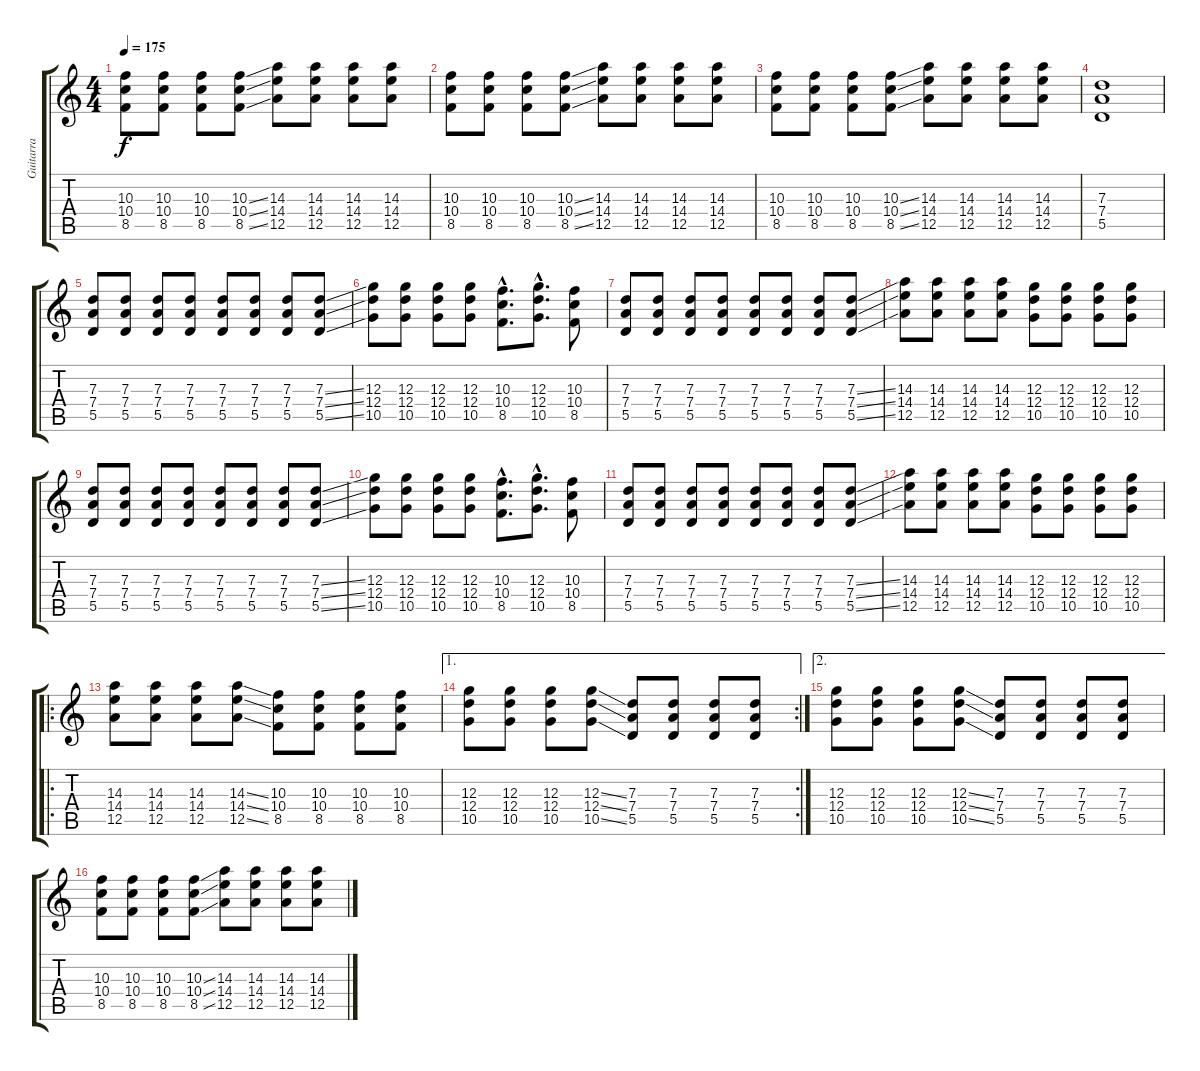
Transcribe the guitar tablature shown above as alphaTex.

\track ("Guitarra" "Guitarra") {instrument distortionguitar}
\staff {score tabs}
\tuning (E4 B3 G3 D3 A2 E2) {hide}
\ts (4 4)
\tempo 175
\clef g2
\ks c
(10.3 10.4 8.5).8{dy f} (10.3 10.4 8.5).8 (10.3 10.4 8.5).8 (10.3{ss} 10.4{ss} 8.5{ss}).8 (14.3 14.4 12.5).8 (14.3 14.4 12.5).8 (14.3 14.4 12.5).8 (14.3 14.4 12.5).8 |
(10.3 10.4 8.5).8 (10.3 10.4 8.5).8 (10.3 10.4 8.5).8 (10.3{ss} 10.4{ss} 8.5{ss}).8 (14.3 14.4 12.5).8 (14.3 14.4 12.5).8 (14.3 14.4 12.5).8 (14.3 14.4 12.5).8 |
(10.3 10.4 8.5).8 (10.3 10.4 8.5).8 (10.3 10.4 8.5).8 (10.3{ss} 10.4{ss} 8.5{ss}).8 (14.3 14.4 12.5).8 (14.3 14.4 12.5).8 (14.3 14.4 12.5).8 (14.3 14.4 12.5).8 |
(7.3 7.4 5.5).1 |
(7.3 7.4 5.5).8 (7.3 7.4 5.5).8 (7.3 7.4 5.5).8 (7.3 7.4 5.5).8 (7.3 7.4 5.5).8 (7.3 7.4 5.5).8 (7.3 7.4 5.5).8 (7.3{ss} 7.4{ss} 5.5{ss}).8 |
(12.3 12.4 10.5).8 (12.3 12.4 10.5).8 (12.3 12.4 10.5).8 (12.3 12.4 10.5).8 (10.3{hac} 10.4{hac} 8.5{hac}).8{d} (12.3{hac} 12.4{hac} 10.5{hac}).8{d} (10.3 10.4 8.5).8 |
(7.3 7.4 5.5).8 (7.3 7.4 5.5).8 (7.3 7.4 5.5).8 (7.3 7.4 5.5).8 (7.3 7.4 5.5).8 (7.3 7.4 5.5).8 (7.3 7.4 5.5).8 (7.3{ss} 7.4{ss} 5.5{ss}).8 |
(14.3 14.4 12.5).8 (14.3 14.4 12.5).8 (14.3 14.4 12.5).8 (14.3 14.4 12.5).8 (12.3 12.4 10.5).8 (12.3 12.4 10.5).8 (12.3 12.4 10.5).8 (12.3 12.4 10.5).8 |
(7.3 7.4 5.5).8 (7.3 7.4 5.5).8 (7.3 7.4 5.5).8 (7.3 7.4 5.5).8 (7.3 7.4 5.5).8 (7.3 7.4 5.5).8 (7.3 7.4 5.5).8 (7.3{ss} 7.4{ss} 5.5{ss}).8 |
(12.3 12.4 10.5).8 (12.3 12.4 10.5).8 (12.3 12.4 10.5).8 (12.3 12.4 10.5).8 (10.3{hac} 10.4{hac} 8.5{hac}).8{d} (12.3{hac} 12.4{hac} 10.5{hac}).8{d} (10.3 10.4 8.5).8 |
(7.3 7.4 5.5).8 (7.3 7.4 5.5).8 (7.3 7.4 5.5).8 (7.3 7.4 5.5).8 (7.3 7.4 5.5).8 (7.3 7.4 5.5).8 (7.3 7.4 5.5).8 (7.3{ss} 7.4{ss} 5.5{ss}).8 |
(14.3 14.4 12.5).8 (14.3 14.4 12.5).8 (14.3 14.4 12.5).8 (14.3 14.4 12.5).8 (12.3 12.4 10.5).8 (12.3 12.4 10.5).8 (12.3 12.4 10.5).8 (12.3 12.4 10.5).8 |
\ro
(14.3 14.4 12.5).8 (14.3 14.4 12.5).8 (14.3 14.4 12.5).8 (14.3{ss} 14.4{ss} 12.5{ss}).8 (10.3 10.4 8.5).8 (10.3 10.4 8.5).8 (10.3 10.4 8.5).8 (10.3 10.4 8.5).8 |
\ae 1
\rc 2
(12.3 12.4 10.5).8 (12.3 12.4 10.5).8 (12.3 12.4 10.5).8 (12.3{ss} 12.4{ss} 10.5{ss}).8 (7.3 7.4 5.5).8 (7.3 7.4 5.5).8 (7.3 7.4 5.5).8 (7.3 7.4 5.5).8 |
\ae 2
(12.3 12.4 10.5).8 (12.3 12.4 10.5).8 (12.3 12.4 10.5).8 (12.3{ss} 12.4{ss} 10.5{ss}).8 (7.3 7.4 5.5).8 (7.3 7.4 5.5).8 (7.3 7.4 5.5).8 (7.3 7.4 5.5).8 |
(10.3 10.4 8.5).8 (10.3 10.4 8.5).8 (10.3 10.4 8.5).8 (10.3{ss} 10.4{ss} 8.5{ss}).8 (14.3 14.4 12.5).8 (14.3 14.4 12.5).8 (14.3 14.4 12.5).8 (14.3 14.4 12.5).8
